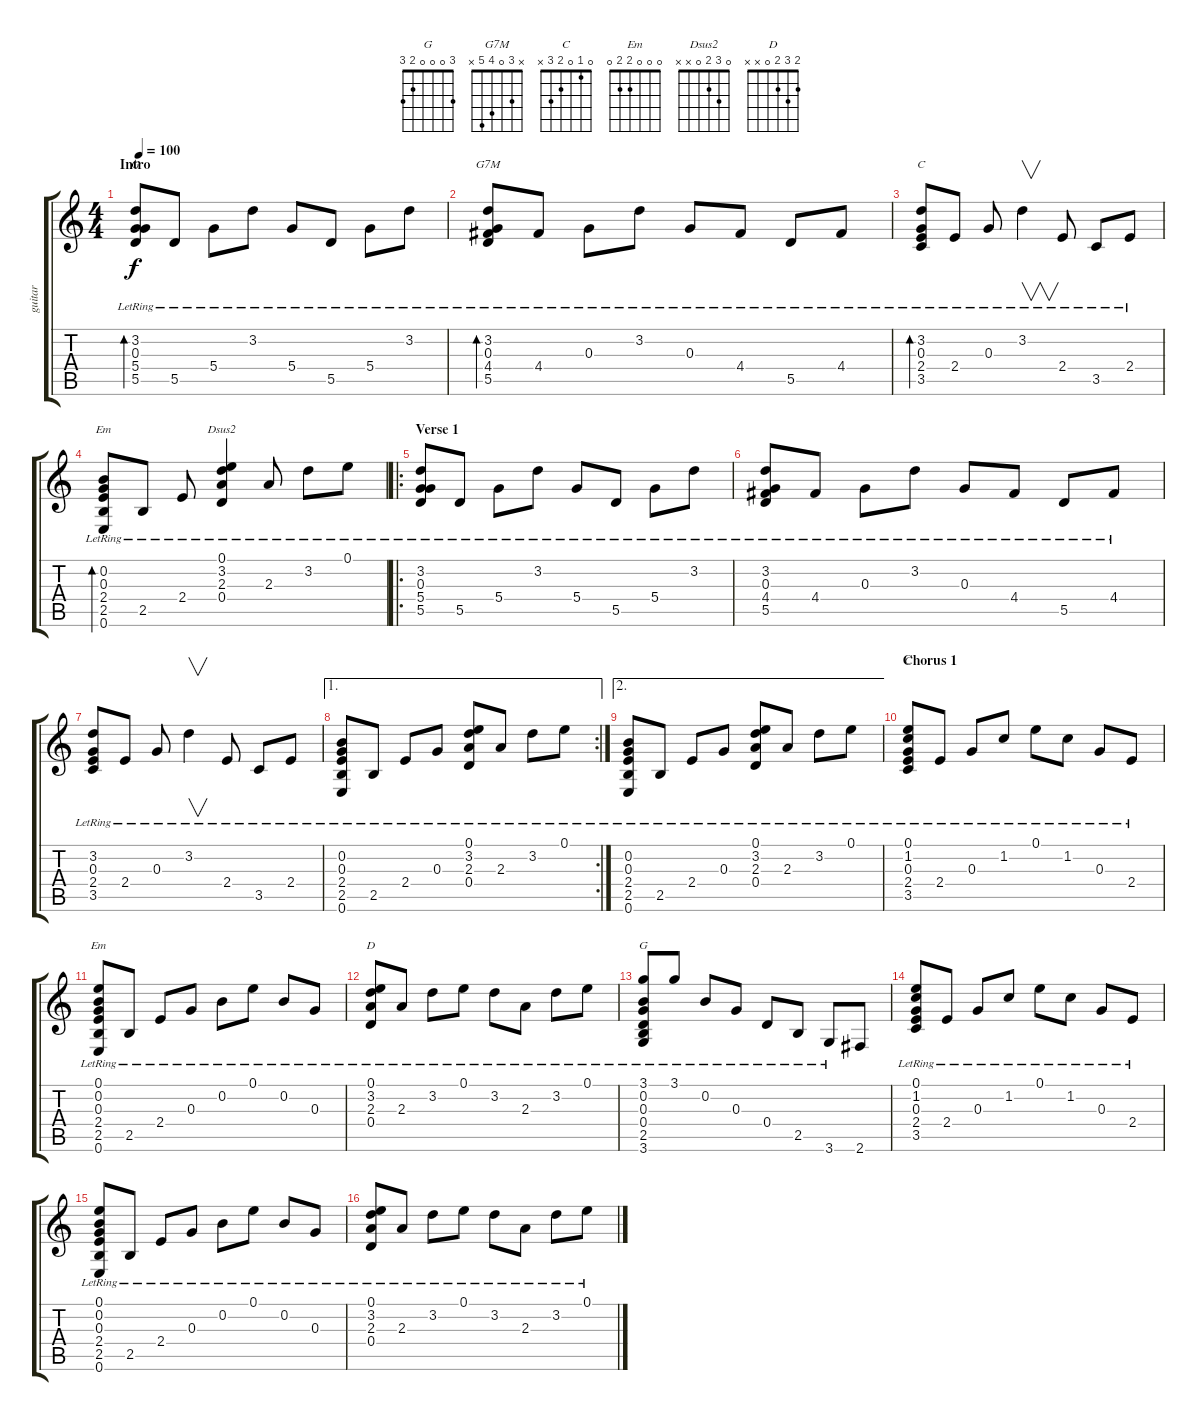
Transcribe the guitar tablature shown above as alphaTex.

\track ("guitar" "guitar") {instrument acousticguitarsteel}
\staff {score tabs}
\tuning (E4 B3 G3 D3 A2 E2) {hide}
\chord ("G" x 3 0 5 5 x)
\chord ("G7M" x 3 0 4 5 x)
\chord ("C" x 1 0 2 3 x)
\chord ("Em" x 0 0 2 2 0)
\chord ("Dsus2" 0 3 2 0 x x)
\chord ("C" 0 1 0 2 3 x)
\chord ("Em" 0 0 0 2 2 0)
\chord ("D" 2 3 2 0 x x)
\chord ("G" 3 0 0 0 2 3)
\ts (4 4)
\section ("" "Intro")
\tempo 100
\clef g2
\ks c
(3.2{lr} 0.3{lr} 5.4{lr} 5.5{lr}).8{bd 30 ch "G" dy f instrument acousticguitarsteel} 5.5{lr}.8 5.4{lr}.8 3.2{lr}.8 5.4{lr}.8 5.5{lr}.8 5.4{lr}.8 3.2{lr}.8 |
(3.2{lr} 0.3{lr} 4.4{lr} 5.5{lr}).8{bd 30 ch "G7M"} 4.4{lr}.8 0.3{lr}.8 3.2{lr}.8 0.3{lr}.8 4.4{lr}.8 5.5{lr}.8 4.4{lr}.8 |
(3.2{lr} 0.3{lr} 2.4{lr} 3.5{lr}).8{bd 30 ch "C"} 2.4{lr}.8 0.3{lr}.8 3.2{lr}.4{v} 2.4{lr}.8 3.5{lr}.8 2.4{lr}.8 |
(0.2{lr} 0.3{lr} 2.4{lr} 2.5{lr} 0.6{lr}).8{bd 30 ch "Em"} 2.5{lr}.8 2.4{lr}.8 (0.1{lr} 3.2{lr} 2.3{lr} 0.4{lr}).4{ch "Dsus2"} 2.3{lr}.8 3.2{lr}.8 0.1{lr}.8 |
\ro
\section ("" "Verse 1")
(3.2{lr} 0.3{lr} 5.4{lr} 5.5{lr}).8 5.5{lr}.8 5.4{lr}.8 3.2{lr}.8 5.4{lr}.8 5.5{lr}.8 5.4{lr}.8 3.2{lr}.8 |
(3.2{lr} 0.3{lr} 4.4{lr} 5.5{lr}).8 4.4{lr}.8 0.3{lr}.8 3.2{lr}.8 0.3{lr}.8 4.4{lr}.8 5.5{lr}.8 4.4{lr}.8 |
(3.2{lr} 0.3{lr} 2.4{lr} 3.5{lr}).8 2.4{lr}.8 0.3{lr}.8 3.2{lr}.4{v} 2.4{lr}.8 3.5{lr}.8 2.4{lr}.8 |
\ae 1
\rc 2
(0.2{lr} 0.3{lr} 2.4{lr} 2.5{lr} 0.6{lr}).8 2.5{lr}.8 2.4{lr}.8 0.3{lr}.8 (0.1{lr} 3.2{lr} 2.3{lr} 0.4{lr}).8 2.3{lr}.8 3.2{lr}.8 0.1{lr}.8 |
\ae 2
(0.2{lr} 0.3{lr} 2.4{lr} 2.5{lr} 0.6{lr}).8 2.5{lr}.8 2.4{lr}.8 0.3{lr}.8 (0.1{lr} 3.2{lr} 2.3{lr} 0.4{lr}).8 2.3{lr}.8 3.2{lr}.8 0.1{lr}.8 |
\section ("" "Chorus 1")
(0.1{lr} 1.2{lr} 0.3{lr} 2.4{lr} 3.5{lr}).8{ch "C"} 2.4{lr}.8 0.3{lr}.8 1.2{lr}.8 0.1{lr}.8 1.2{lr}.8 0.3{lr}.8 2.4{lr}.8 |
(0.1{lr} 0.2{lr} 0.3{lr} 2.4{lr} 2.5{lr} 0.6{lr}).8{ch "Em"} 2.5{lr}.8 2.4{lr}.8 0.3{lr}.8 0.2{lr}.8 0.1{lr}.8 0.2{lr}.8 0.3{lr}.8 |
(0.1{lr} 3.2{lr} 2.3{lr} 0.4{lr}).8{ch "D"} 2.3{lr}.8 3.2{lr}.8 0.1{lr}.8 3.2{lr}.8 2.3{lr}.8 3.2{lr}.8 0.1{lr}.8 |
(3.1{lr} 0.2{lr} 0.3{lr} 0.4{lr} 2.5{lr} 3.6{lr}).8{ch "G"} 3.1{lr}.8 0.2{lr}.8 0.3{lr}.8 0.4{lr}.8 2.5{lr}.8 3.6{lr}.8 2.6.8 |
(0.1{lr} 1.2{lr} 0.3{lr} 2.4{lr} 3.5{lr}).8 2.4{lr}.8 0.3{lr}.8 1.2{lr}.8 0.1{lr}.8 1.2{lr}.8 0.3{lr}.8 2.4{lr}.8 |
(0.1{lr} 0.2{lr} 0.3{lr} 2.4{lr} 2.5{lr} 0.6{lr}).8 2.5{lr}.8 2.4{lr}.8 0.3{lr}.8 0.2{lr}.8 0.1{lr}.8 0.2{lr}.8 0.3{lr}.8 |
(0.1{lr} 3.2{lr} 2.3{lr} 0.4{lr}).8 2.3{lr}.8 3.2{lr}.8 0.1{lr}.8 3.2{lr}.8 2.3{lr}.8 3.2{lr}.8 0.1{lr}.8
